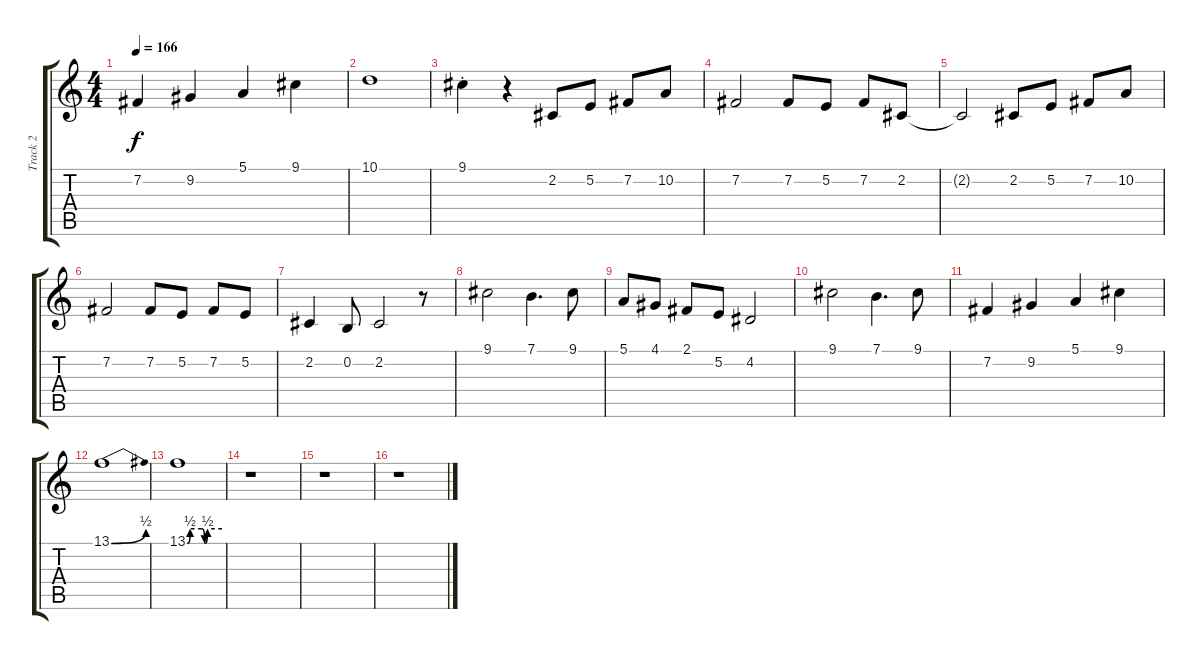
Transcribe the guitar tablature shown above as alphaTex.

\track ("Track 2" "Track 2") {instrument voiceoohs}
\staff {score tabs}
\tuning (E4 B3 G3 D3 A2 E2) {hide}
\ts (4 4)
\tempo 166
\clef g2
\ks c
7.2.4{dy f} 9.2.4 5.1.4 9.1.4 |
10.1.1 |
9.1{st}.4 r.4 2.2.8 5.2.8 7.2.8 10.2.8 |
7.2.2 7.2.8 5.2.8 7.2.8 2.2.8 |
2.2{t}.2 2.2.8 5.2.8 7.2.8 10.2.8 |
7.2.2 7.2.8 5.2.8 7.2.8 5.2.8 |
2.2.4 0.2.8 2.2.2 r.8 |
9.1.2 7.1.4{d} 9.1.8 |
5.1.8 4.1.8 2.1.8 5.2.8 4.2.2 |
9.1.2 7.1.4{d} 9.1.8 |
7.2.4 9.2.4 5.1.4 9.1.4 |
13.1{be (bend 0 0 60 2)}.1 |
13.1{be (custom 0 0 5 2 25 2 30 0 35 2 60 2)}.1 |
r.1 |
r.1 |
r.1
